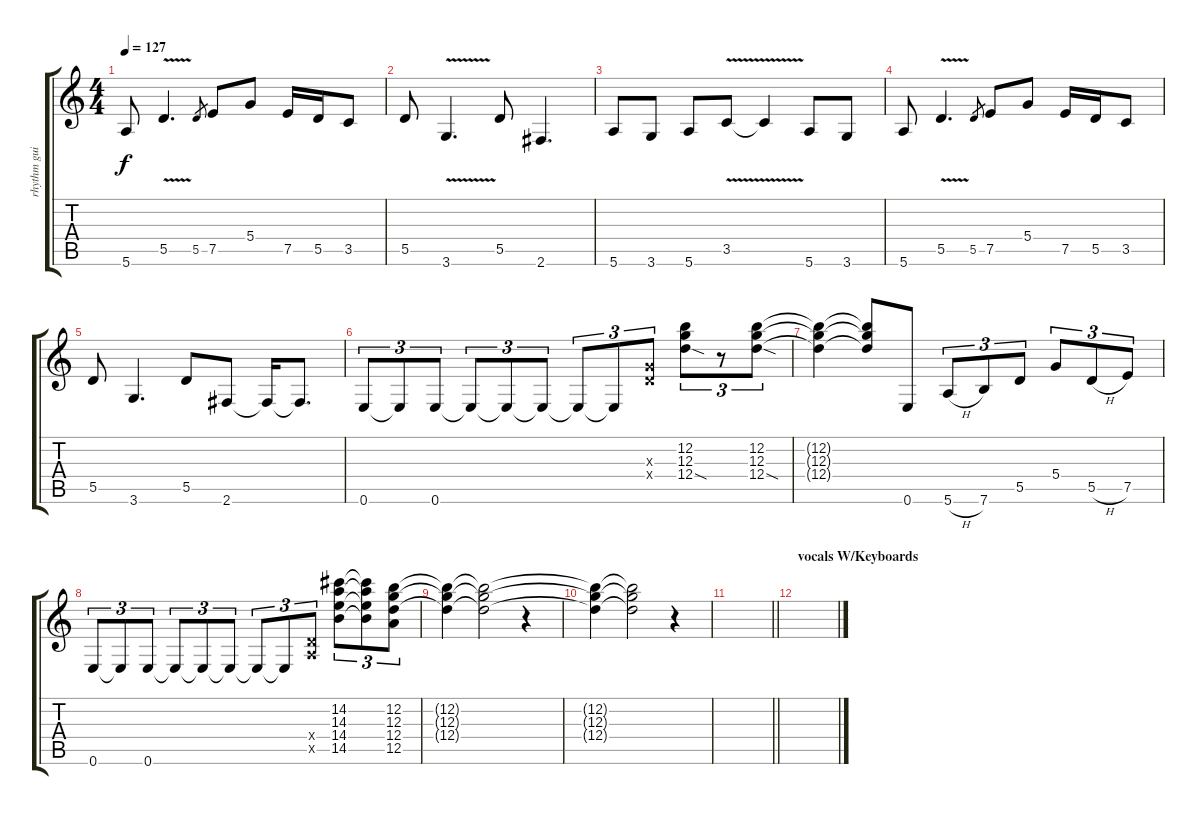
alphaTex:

\track ("rhythm guitar" "rhythm gui") {instrument distortionguitar}
\staff {score tabs}
\tuning (E4 B3 G3 D3 A2 E2) {hide}
\ts (4 4)
\tempo 127
\clef g2
\ks c
5.6.8{dy f} 5.5{v}.4{d} 5.5.8{gr} 7.5.8 5.4.8 7.5.16 5.5.16 3.5.8 |
5.5.8 3.6{v}.4{d} 5.5.8 2.6.4{d} |
5.6.8 3.6.8 5.6.8 3.5{v}.8 3.5{t}.4 5.6.8 3.6.8 |
5.6.8 5.5{v}.4{d} 5.5.8{gr} 7.5.8 5.4.8 7.5.16 5.5.16 3.5.8 |
5.5.8 3.6.4{d} 5.5.8 2.6.8 2.6{t}.16 2.6{t}.8{d} |
0.6.8{tu (3 2) txt " "} 0.6{t}.8{tu (3 2)} 0.6.8{tu (3 2)} 0.6{t}.8{tu (3 2)} 0.6{t}.8{tu (3 2)} 0.6{t}.8{tu (3 2)} 0.6{t}.8{tu (3 2)} 0.6{t}.8{tu (3 2)} (0.3{x} 0.4{x}).8{tu (3 2)} (12.2 12.3 12.4{sod}).8{tu (3 2)} r.8{tu (3 2)} (12.2 12.3 12.4{sod}).8{tu (3 2)} |
(12.2{t} 12.3{t} 12.4{t}).4 (12.2{t} 12.3{t} 12.4{t}).8 0.6.8 5.6{h}.8{tu (3 2)} 7.6.8{tu (3 2)} 5.5.8{tu (3 2)} 5.4.8{tu (3 2)} 5.5{h}.8{tu (3 2)} 7.5.8{tu (3 2)} |
0.6.8{tu (3 2)} 0.6{t}.8{tu (3 2)} 0.6.8{tu (3 2)} 0.6{t}.8{tu (3 2)} 0.6{t}.8{tu (3 2)} 0.6{t}.8{tu (3 2)} 0.6{t}.8{tu (3 2)} 0.6{t}.8{tu (3 2)} (0.4{x} 0.5{x}).8{tu (3 2)} (14.2 14.3 14.4 14.5).8{tu (3 2)} (14.2{t} 14.3{t} 14.4{t} 14.5{t}).8{tu (3 2)} (12.2 12.3 12.4 12.5).8{tu (3 2)} |
(12.2{t} 12.3{t} 12.4{t}).4 (12.2{t} 12.3{t} 12.4{t}).2 r.4 |
(12.2{t} 12.3{t} 12.4{t}).4 (12.2{t} 12.3{t} 12.4{t}).2 r.4 |
\barLineRight lightlight
|
\section ("" "vocals W/Keyboards")
